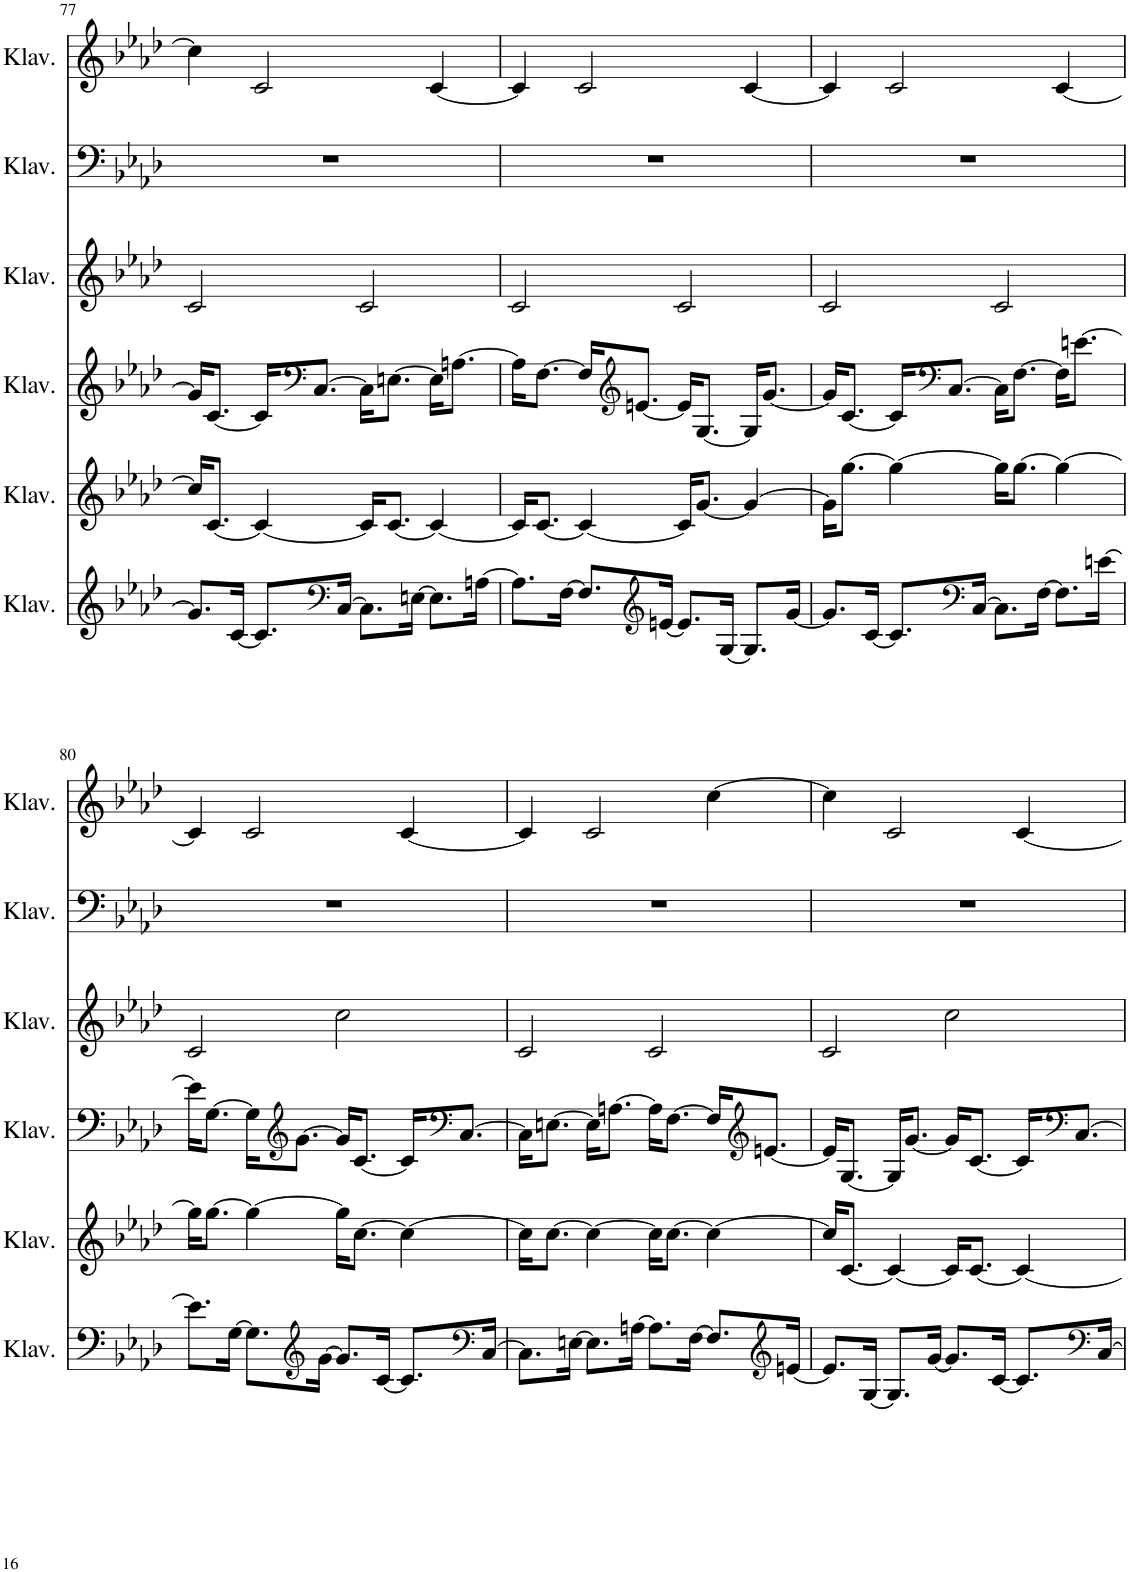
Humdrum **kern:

**kern	**kern	**kern	**kern	**kern	**kern
*part6	*part5	*part4	*part3	*part2	*part1
*staff6	*staff5	*staff4	*staff3	*staff2	*staff1
*I"Klavier	*I"Klavier	*I"Klavier	*I"Klavier	*I"Klavier	*I"Klavier
*I'Klav.	*I'Klav.	*I'Klav.	*I'Klav.	*I'Klav.	*I'Klav.
!!LO:PB:g=z
*clefG2	*clefG2	*clefG2	*clefG2	*clefF4	*clefG2
*k[b-e-a-d-]	*k[b-e-a-d-]	*k[b-e-a-d-]	*k[b-e-a-d-]	*k[b-e-a-d-]	*k[b-e-a-d-]
*M4/4	*M4/4	*M4/4	*M4/4	*M4/4	*M4/4
=77	=77	=77	=77	=77	=77
8.g/L]	16cc/KL]	16g/KL]	2c/	1r	4cc\]
.	[8.c/J	[8.c/J	.	.	.
[16c/Jk	.	.	.	.	.
8.c/L]	4c/_	16c/KL]	.	.	2c/
*	*	*clefF4	*	*	*
.	.	[8.C/J	.	.	.
*clefF4	*	*	*	*	*
[16C/Jk	.	.	.	.	.
8.C\L]	16c/KL]	16C\KL]	2c/	.	.
.	[8.c/J	[8.En\J	.	.	.
[16En\Jk	.	.	.	.	.
8.E\L]	4c/_	16E\KL]	.	.	[4c/
.	.	[8.An\J	.	.	.
[16An\Jk	.	.	.	.	.
=78	=78	=78	=78	=78	=78
8.A\L]	16c/KL]	16A\KL]	2c/	1r	4c/]
.	[8.c/J	[8.F\J	.	.	.
[16F\Jk	.	.	.	.	.
8.F/L]	4c/_	16F/KL]	.	.	2c/
*	*	*clefG2	*	*	*
.	.	[8.en/J	.	.	.
*clefG2	*	*	*	*	*
[16en/Jk	.	.	.	.	.
8.e/L]	16c/KL]	16e/KL]	2c/	.	.
.	[8.g/J	[8.G/J	.	.	.
[16G/Jk	.	.	.	.	.
8.G/L]	4g/_	16G/KL]	.	.	[4c/
.	.	[8.g/J	.	.	.
[16g/Jk	.	.	.	.	.
=79	=79	=79	=79	=79	=79
8.g/L]	16g\KL]	16g/KL]	2c/	1r	4c/]
.	[8.gg\J	[8.c/J	.	.	.
[16c/Jk	.	.	.	.	.
8.c/L]	4gg\_	16c/KL]	.	.	2c/
*	*	*clefF4	*	*	*
.	.	[8.C/J	.	.	.
*clefF4	*	*	*	*	*
[16C/Jk	.	.	.	.	.
8.C\L]	16gg\KL]	16C\KL]	2c/	.	.
.	[8.gg\J	[8.F\J	.	.	.
[16F\Jk	.	.	.	.	.
8.F\L]	4gg\_	16F\KL]	.	.	[4c/
.	.	[8.en\J	.	.	.
[16en\Jk	.	.	.	.	.
!!LO:LB:g=z
=80	=80	=80	=80	=80	=80
8.e\L]	16gg\KL]	16e\KL]	2c/	1r	4c/]
.	[8.gg\J	[8.G\J	.	.	.
[16G\Jk	.	.	.	.	.
8.G\L]	4gg\_	16G\KL]	.	.	2c/
*	*	*clefG2	*	*	*
.	.	[8.g\J	.	.	.
*clefG2	*	*	*	*	*
[16g\Jk	.	.	.	.	.
8.g/L]	16gg\KL]	16g/KL]	2cc\	.	.
.	[8.cc\J	[8.c/J	.	.	.
[16c/Jk	.	.	.	.	.
8.c/L]	4cc\_	16c/KL]	.	.	[4c/
*	*	*clefF4	*	*	*
.	.	[8.C/J	.	.	.
*clefF4	*	*	*	*	*
[16C/Jk	.	.	.	.	.
=81	=81	=81	=81	=81	=81
8.C\L]	16cc\KL]	16C\KL]	2c/	1r	4c/]
.	[8.cc\J	[8.En\J	.	.	.
[16En\Jk	.	.	.	.	.
8.E\L]	4cc\_	16E\KL]	.	.	2c/
.	.	[8.An\J	.	.	.
[16An\Jk	.	.	.	.	.
8.A\L]	16cc\KL]	16A\KL]	2c/	.	.
.	[8.cc\J	[8.F\J	.	.	.
[16F\Jk	.	.	.	.	.
8.F/L]	4cc\_	16F/KL]	.	.	[4cc\
*	*	*clefG2	*	*	*
.	.	[8.en/J	.	.	.
*clefG2	*	*	*	*	*
[16en/Jk	.	.	.	.	.
=82	=82	=82	=82	=82	=82
8.e/L]	16cc/KL]	16e/KL]	2c/	1r	4cc\]
.	[8.c/J	[8.G/J	.	.	.
[16G/Jk	.	.	.	.	.
8.G/L]	4c/_	16G/KL]	.	.	2c/
.	.	[8.g/J	.	.	.
[16g/Jk	.	.	.	.	.
8.g/L]	16c/KL]	16g/KL]	2cc\	.	.
.	[8.c/J	[8.c/J	.	.	.
[16c/Jk	.	.	.	.	.
8.c/L]	4c/_	16c/KL]	.	.	[4c/
*	*	*clefF4	*	*	*
.	.	[8.C/J	.	.	.
*clefF4	*	*	*	*	*
[16C/Jk	.	.	.	.	.
=	=	=	=	=	=
*-	*-	*-	*-	*-	*-
